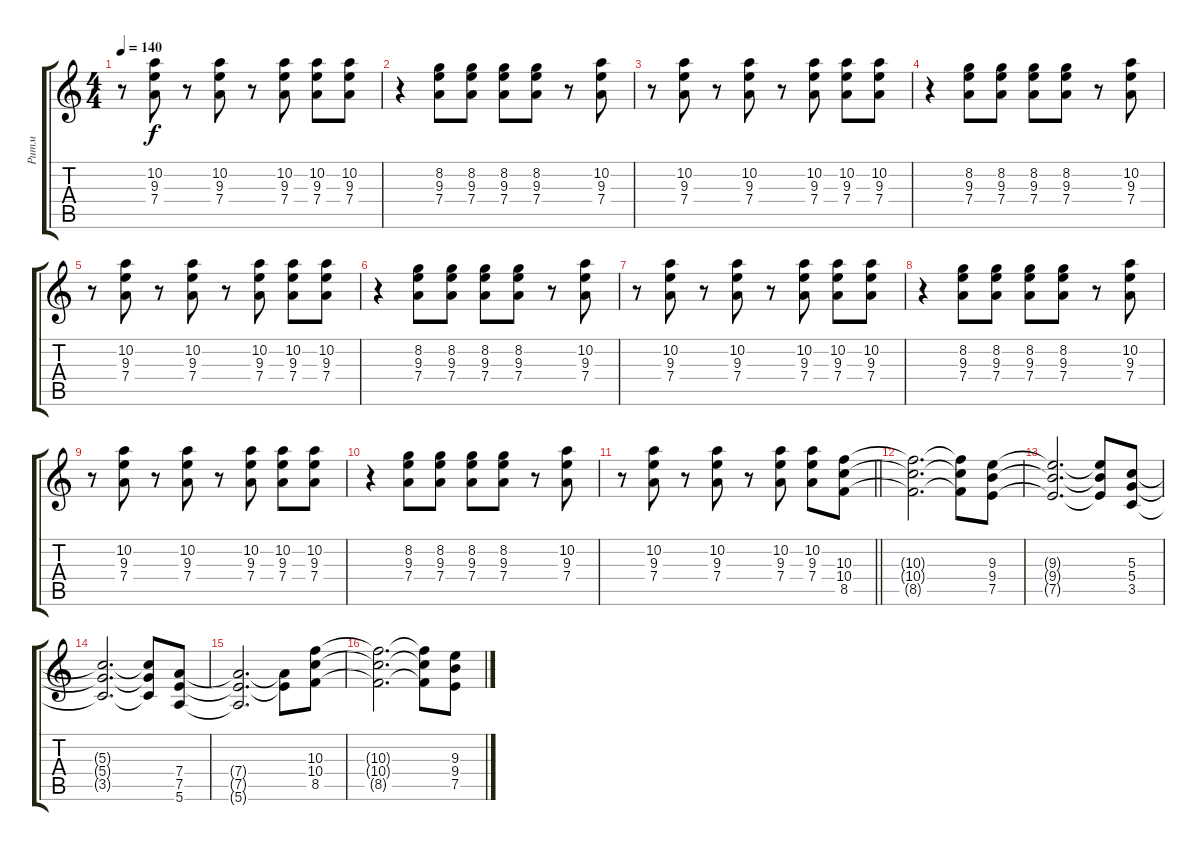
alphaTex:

\track ("Ритм" "Ритм") {instrument distortionguitar}
\staff {score tabs}
\tuning (E4 B3 G3 D3 A2 E2) {hide}
\ts (4 4)
\tempo 140
\clef g2
\ks c
r.8{dy f} (10.2 9.3 7.4).8 r.8 (10.2 9.3 7.4).8 r.8 (10.2 9.3 7.4).8 (10.2 9.3 7.4).8 (10.2 9.3 7.4).8 |
r.4 (8.2 9.3 7.4).8 (8.2 9.3 7.4).8 (8.2 9.3 7.4).8 (8.2 9.3 7.4).8 r.8 (10.2 9.3 7.4).8 |
r.8 (10.2 9.3 7.4).8 r.8 (10.2 9.3 7.4).8 r.8 (10.2 9.3 7.4).8 (10.2 9.3 7.4).8 (10.2 9.3 7.4).8 |
r.4 (8.2 9.3 7.4).8 (8.2 9.3 7.4).8 (8.2 9.3 7.4).8 (8.2 9.3 7.4).8 r.8 (10.2 9.3 7.4).8 |
r.8 (10.2 9.3 7.4).8 r.8 (10.2 9.3 7.4).8 r.8 (10.2 9.3 7.4).8 (10.2 9.3 7.4).8 (10.2 9.3 7.4).8 |
r.4 (8.2 9.3 7.4).8 (8.2 9.3 7.4).8 (8.2 9.3 7.4).8 (8.2 9.3 7.4).8 r.8 (10.2 9.3 7.4).8 |
r.8 (10.2 9.3 7.4).8 r.8 (10.2 9.3 7.4).8 r.8 (10.2 9.3 7.4).8 (10.2 9.3 7.4).8 (10.2 9.3 7.4).8 |
r.4 (8.2 9.3 7.4).8 (8.2 9.3 7.4).8 (8.2 9.3 7.4).8 (8.2 9.3 7.4).8 r.8 (10.2 9.3 7.4).8 |
r.8 (10.2 9.3 7.4).8 r.8 (10.2 9.3 7.4).8 r.8 (10.2 9.3 7.4).8 (10.2 9.3 7.4).8 (10.2 9.3 7.4).8 |
r.4 (8.2 9.3 7.4).8 (8.2 9.3 7.4).8 (8.2 9.3 7.4).8 (8.2 9.3 7.4).8 r.8 (10.2 9.3 7.4).8 |
\barLineRight lightlight
r.8 (10.2 9.3 7.4).8 r.8 (10.2 9.3 7.4).8 r.8 (10.2 9.3 7.4).8 (10.2 9.3 7.4).8 (10.3 10.4 8.5).8 |
(10.3{t} 10.4{t} 8.5{t}).2{d} (10.3{t} 10.4{t} 8.5{t}).8 (9.3 9.4 7.5).8 |
(9.3{t} 9.4{t} 7.5{t}).2{d} (9.3{t} 9.4{t} 7.5{t}).8 (5.3 5.4 3.5).8 |
(5.3{t} 5.4{t} 3.5{t}).2{d} (5.3{t} 5.4{t} 3.5{t}).8 (7.4 7.5 5.6).8 |
(7.4{t} 7.5{t} 5.6{t}).2{d} (7.4{t} 7.5{t}).8 (10.3 10.4 8.5).8 |
(10.3{t} 10.4{t} 8.5{t}).2{d} (10.3{t} 10.4{t} 8.5{t}).8 (9.3 9.4 7.5).8
